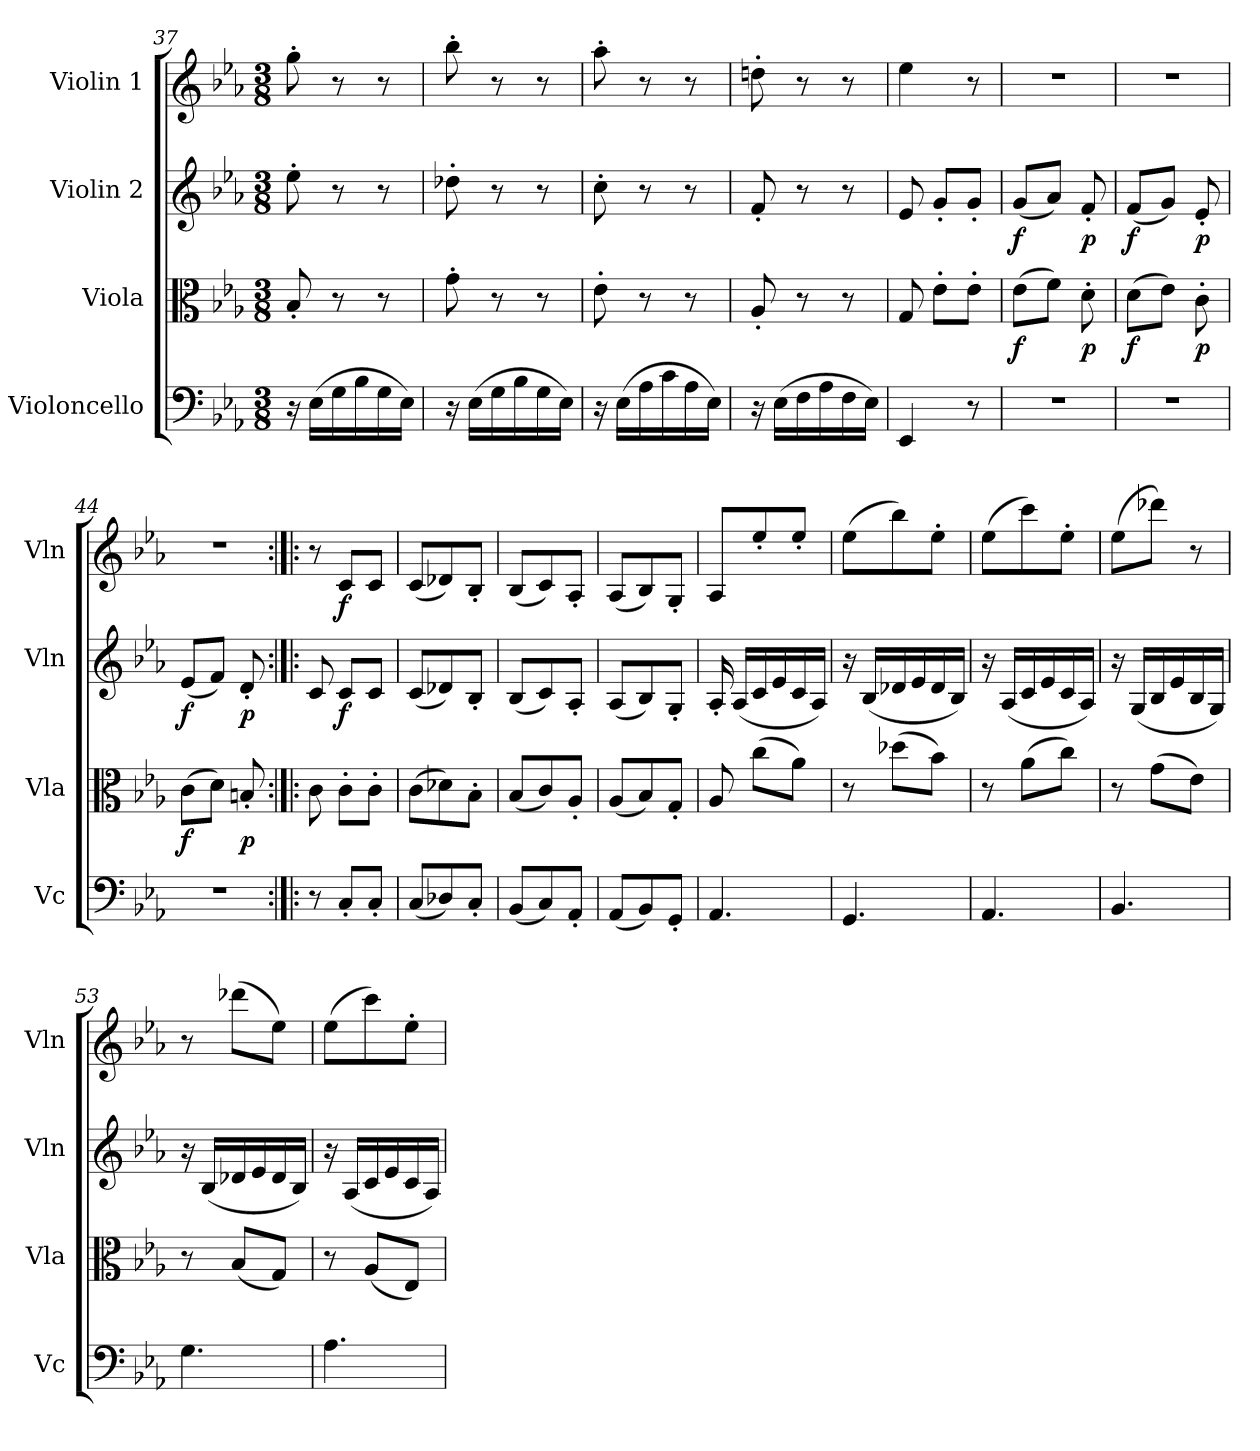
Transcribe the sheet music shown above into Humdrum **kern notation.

**kern	**dynam	**kern	**dynam	**kern	**dynam	**kern	**dynam
*part4	*part4	*part3	*part3	*part2	*part2	*part1	*part1
*staff4	*staff4	*staff3	*staff3	*staff2	*staff2	*staff1	*staff1
*I"Violoncello	*	*I"Viola	*	*I"Violin 2	*	*I"Violin 1	*
*I'Vc	*	*I'Vla	*	*I'Vln	*	*I'Vln	*
*clefF4	*	*clefC3	*	*clefG2	*	*clefG2	*
*k[b-e-a-]	*	*k[b-e-a-]	*	*k[b-e-a-]	*	*k[b-e-a-]	*
*M3/8	*	*M3/8	*	*M3/8	*	*M3/8	*
=37	=37	=37	=37	=37	=37	=37	=37
16r	.	8B-'/	.	8ee-'\	.	8gg'\	.
(16E-\LL	.	.	.	.	.	.	.
16G\	.	8r	.	8r	.	8r	.
16B-\	.	.	.	.	.	.	.
16G\	.	8r	.	8r	.	8r	.
16E-\JJ)	.	.	.	.	.	.	.
=38	=38	=38	=38	=38	=38	=38	=38
16r	.	8g'\	.	8dd-X'\	.	8bb-'\	.
(16E-\LL	.	.	.	.	.	.	.
16G\	.	8r	.	8r	.	8r	.
16B-\	.	.	.	.	.	.	.
16G\	.	8r	.	8r	.	8r	.
16E-\JJ)	.	.	.	.	.	.	.
=39	=39	=39	=39	=39	=39	=39	=39
16r	.	8e-'\	.	8cc'\	.	8aa-'\	.
(16E-\LL	.	.	.	.	.	.	.
16A-\	.	8r	.	8r	.	8r	.
16c\	.	.	.	.	.	.	.
16A-\	.	8r	.	8r	.	8r	.
16E-\JJ)	.	.	.	.	.	.	.
!!LO:PB:g=z
=40	=40	=40	=40	=40	=40	=40	=40
16r	.	8A-'/	.	8f'/	.	8ddn'\	.
(16E-\LL	.	.	.	.	.	.	.
16F\	.	8r	.	8r	.	8r	.
16A-\	.	.	.	.	.	.	.
16F\	.	8r	.	8r	.	8r	.
16E-\JJ)	.	.	.	.	.	.	.
=41	=41	=41	=41	=41	=41	=41	=41
4EE-/	.	8G/	.	8e-/	.	4ee-\	.
.	.	8e-'\L	.	8g'/L	.	.	.
8r	.	8e-'\J	.	8g'/J	.	8r	.
=42	=42	=42	=42	=42	=42	=42	=42
!	!	!	!LO:DY:b	!	!LO:DY:b	!	!
4.r	.	(8e-\L	f	(8g/L	f	4.r	.
.	.	8f\J)	.	8a-/J)	.	.	.
!	!	!	!LO:DY:b	!	!LO:DY:b	!	!
.	.	8d'\	p	8f'/	p	.	.
=43	=43	=43	=43	=43	=43	=43	=43
!	!	!	!LO:DY:b	!	!LO:DY:b	!	!
4.r	.	(8d\L	f	(8f/L	f	4.r	.
.	.	8e-\J)	.	8g/J)	.	.	.
!	!	!	!LO:DY:b	!	!LO:DY:b	!	!
.	.	8c'\	p	8e-'/	p	.	.
=44	=44	=44	=44	=44	=44	=44	=44
!	!	!	!LO:DY:b	!	!LO:DY:b	!	!
4.r	.	(8c\L	f	(8e-/L	f	4.r	.
.	.	8d\J)	.	8f/J)	.	.	.
!	!	!	!LO:DY:b	!	!LO:DY:b	!	!
.	.	8Bn'/	p	8d'/	p	.	.
=45:|!|:	=45:|!|:	=45:|!|:	=45:|!|:	=45:|!|:	=45:|!|:	=45:|!|:	=45:|!|:
8r	.	8c\	.	8c/	.	8r	.
!	!LO:DY:b	!	!	!	!	!	!
!	!LO:DY:n=1:b	!	!	!	!	!	!
!	!LO:DY:n=2:b	!	!LO:DY:b	!	!	!	!
!	!	!	!LO:DY:n=1:b	!	!	!	!
!	!	!	!LO:DY:n=2:b	!	!LO:DY:b	!	!LO:DY:b
8C'/L	other-dynamics f other-dynamics	8c'\L	other-dynamics f other-dynamics	8c/L	f	8c/L	f
8C'/J	.	8c'\J	.	8c/J	.	8c/J	.
=46	=46	=46	=46	=46	=46	=46	=46
(8C/L	.	(8c\L	.	(8c/L	.	(8c/L	.
8D-X/)	.	8d-X\)	.	8d-X/)	.	8d-X/)	.
8C'/J	.	8B-'\J	.	8B-'/J	.	8B-'/J	.
=47	=47	=47	=47	=47	=47	=47	=47
(8BB-/L	.	(8B-/L	.	(8B-/L	.	(8B-/L	.
8C/)	.	8c/)	.	8c/)	.	8c/)	.
8AA-'/J	.	8A-'/J	.	8A-'/J	.	8A-'/J	.
=48	=48	=48	=48	=48	=48	=48	=48
(8AA-/L	.	(8A-/L	.	(8A-/L	.	(8A-/L	.
8BB-/)	.	8B-/)	.	8B-/)	.	8B-/)	.
8GG'/J	.	8G'/J	.	8G'/J	.	8G'/J	.
=49	=49	=49	=49	=49	=49	=49	=49
4.AA-/	.	8A-/	.	16A-'/	.	8A-/L	.
.	.	.	.	(16A-/LL	.	.	.
.	.	(8cc\L	.	16c/	.	8ee-'/	.
.	.	.	.	16e-/	.	.	.
.	.	8a-\J)	.	16c/	.	8ee-'/J	.
.	.	.	.	16A-/JJ)	.	.	.
!!LO:LB:g=z
=50	=50	=50	=50	=50	=50	=50	=50
4.GG/	.	8r	.	16r	.	(8ee-\L	.
.	.	.	.	(16B-/LL	.	.	.
.	.	(8dd-X\L	.	16d-X/	.	8bb-\)	.
.	.	.	.	16e-/	.	.	.
.	.	8b-\J)	.	16d-/	.	8ee-'\J	.
.	.	.	.	16B-/JJ)	.	.	.
=51	=51	=51	=51	=51	=51	=51	=51
4.AA-/	.	8r	.	16r	.	(8ee-\L	.
.	.	.	.	(16A-/LL	.	.	.
.	.	(8a-\L	.	16c/	.	8ccc\)	.
.	.	.	.	16e-/	.	.	.
.	.	8cc\J)	.	16c/	.	8ee-'\J	.
.	.	.	.	16A-/JJ)	.	.	.
=52	=52	=52	=52	=52	=52	=52	=52
4.BB-/	.	8r	.	16r	.	(8ee-\L	.
.	.	.	.	(16G/LL	.	.	.
.	.	(8g\L	.	16B-/	.	8ddd-X\J)	.
.	.	.	.	16e-/	.	.	.
.	.	8e-\J)	.	16B-/	.	8r	.
.	.	.	.	16G/JJ)	.	.	.
!!LO:LB:g=z
=53	=53	=53	=53	=53	=53	=53	=53
4.G\	.	8r	.	16r	.	8r	.
.	.	.	.	(16B-/LL	.	.	.
.	.	(8B-/L	.	16d-X/	.	(8ddd-X\L	.
.	.	.	.	16e-/	.	.	.
.	.	8G/J)	.	16d-/	.	8ee-\J)	.
.	.	.	.	16B-/JJ)	.	.	.
=54	=54	=54	=54	=54	=54	=54	=54
4.A-\	.	8r	.	16r	.	(8ee-\L	.
.	.	.	.	(16A-/LL	.	.	.
.	.	(8A-/L	.	16c/	.	8ccc\)	.
.	.	.	.	16e-/	.	.	.
.	.	8E-/J)	.	16c/	.	8ee-'\J	.
.	.	.	.	16A-/JJ)	.	.	.
=	=	=	=	=	=	=	=
*-	*-	*-	*-	*-	*-	*-	*-
